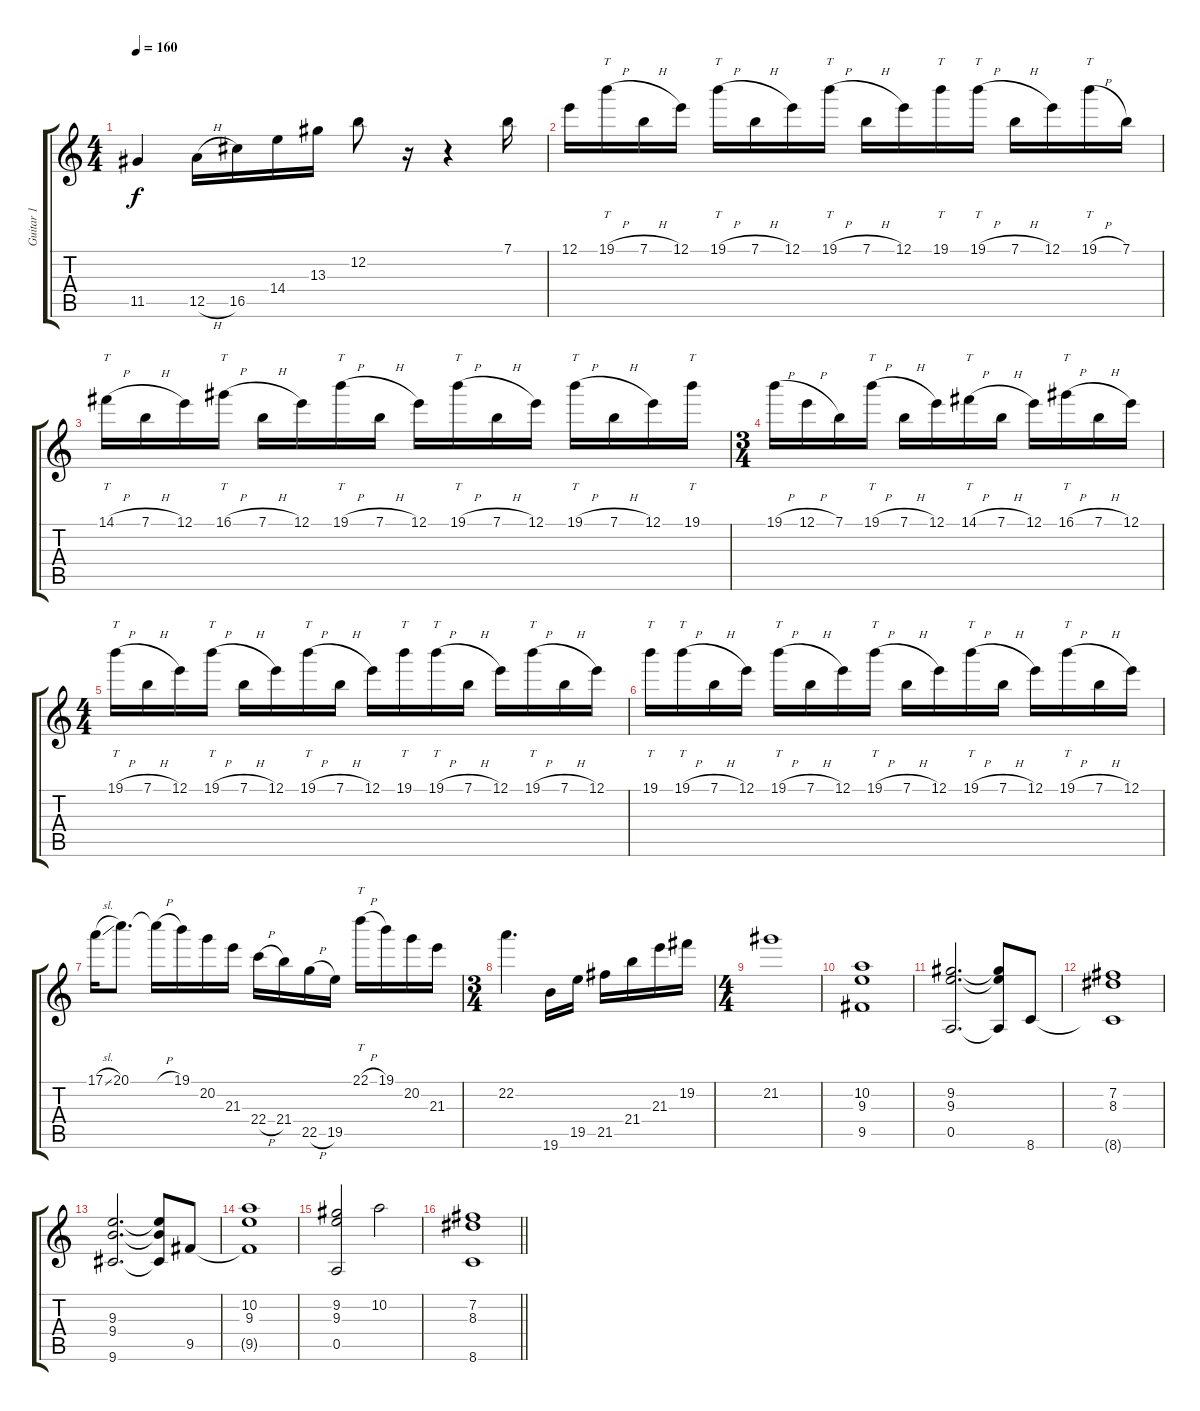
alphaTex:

\track ("Guitar 1" "Guitar 1") {instrument electricguitarclean}
\staff {score tabs}
\tuning (E4 B3 G3 D3 A2 E2) {hide}
\ts (4 4)
\tempo 160
\clef g2
\ks c
11.5.4{dy f} 12.5{h}.16 16.5.16 14.4.16 13.3.16 12.2.8 r.16 r.4 7.1.16 |
12.1.16 19.1{h}.16{tt} 7.1{h}.16 12.1.16 19.1{h}.16{tt} 7.1{h}.16 12.1.16 19.1{h}.16{tt} 7.1{h}.16 12.1.16 19.1.16{tt} 19.1{h}.16{tt} 7.1{h}.16 12.1.16 19.1{h}.16{tt} 7.1.16 |
14.1{h}.16{tt} 7.1{h}.16 12.1.16 16.1{h}.16{tt} 7.1{h}.16 12.1.16 19.1{h}.16{tt} 7.1{h}.16 12.1.16 19.1{h}.16{tt} 7.1{h}.16 12.1.16 19.1{h}.16{tt} 7.1{h}.16 12.1.16 19.1.16{tt} |
\ts (3 4)
19.1{h}.16 12.1{h}.16 7.1.16 19.1{h}.16{tt} 7.1{h}.16 12.1.16 14.1{h}.16{tt} 7.1{h}.16 12.1.16 16.1{h}.16{tt} 7.1{h}.16 12.1.16 |
\ts (4 4)
19.1{h}.16{tt} 7.1{h}.16 12.1.16 19.1{h}.16{tt} 7.1{h}.16 12.1.16 19.1{h}.16{tt} 7.1{h}.16 12.1.16 19.1.16{tt} 19.1{h}.16{tt} 7.1{h}.16 12.1.16 19.1{h}.16{tt} 7.1{h}.16 12.1.16 |
19.1.16{tt} 19.1{h}.16{tt} 7.1{h}.16 12.1.16 19.1{h}.16{tt} 7.1{h}.16 12.1.16 19.1{h}.16{tt} 7.1{h}.16 12.1.16 19.1{h}.16{tt} 7.1{h}.16 12.1.16 19.1{h}.16{tt} 7.1{h}.16 12.1.16 |
17.1{sl}.16 20.1.8{d} 20.1{h t}.16 19.1.16 20.2.16 21.3.16 22.4{h}.16 21.4.16 22.5{h}.16 19.5.16 22.1{h}.16{tt} 19.1.16 20.2.16 21.3.16 |
\ts (3 4)
22.2.4{d} 19.6.16 19.5.16 21.5.16 21.4.16 21.3.16 19.2.16 |
\ts (4 4)
21.2.1 |
(10.2 9.3 9.5).1{instrument electricguitarclean} |
(9.2 9.3 0.5).2{d} (9.2{t} 9.3{t} 0.5{t}).8 8.6.8 |
(7.2 8.3 8.6{t}).1 |
(9.3 9.4 9.6).2{d} (9.3{t} 9.4{t} 9.6{t}).8 9.5.8 |
(10.2 9.3 9.5{t}).1 |
(9.2 9.3 0.5).2 10.2.2 |
\barLineRight lightlight
(7.2 8.3 8.6).1
